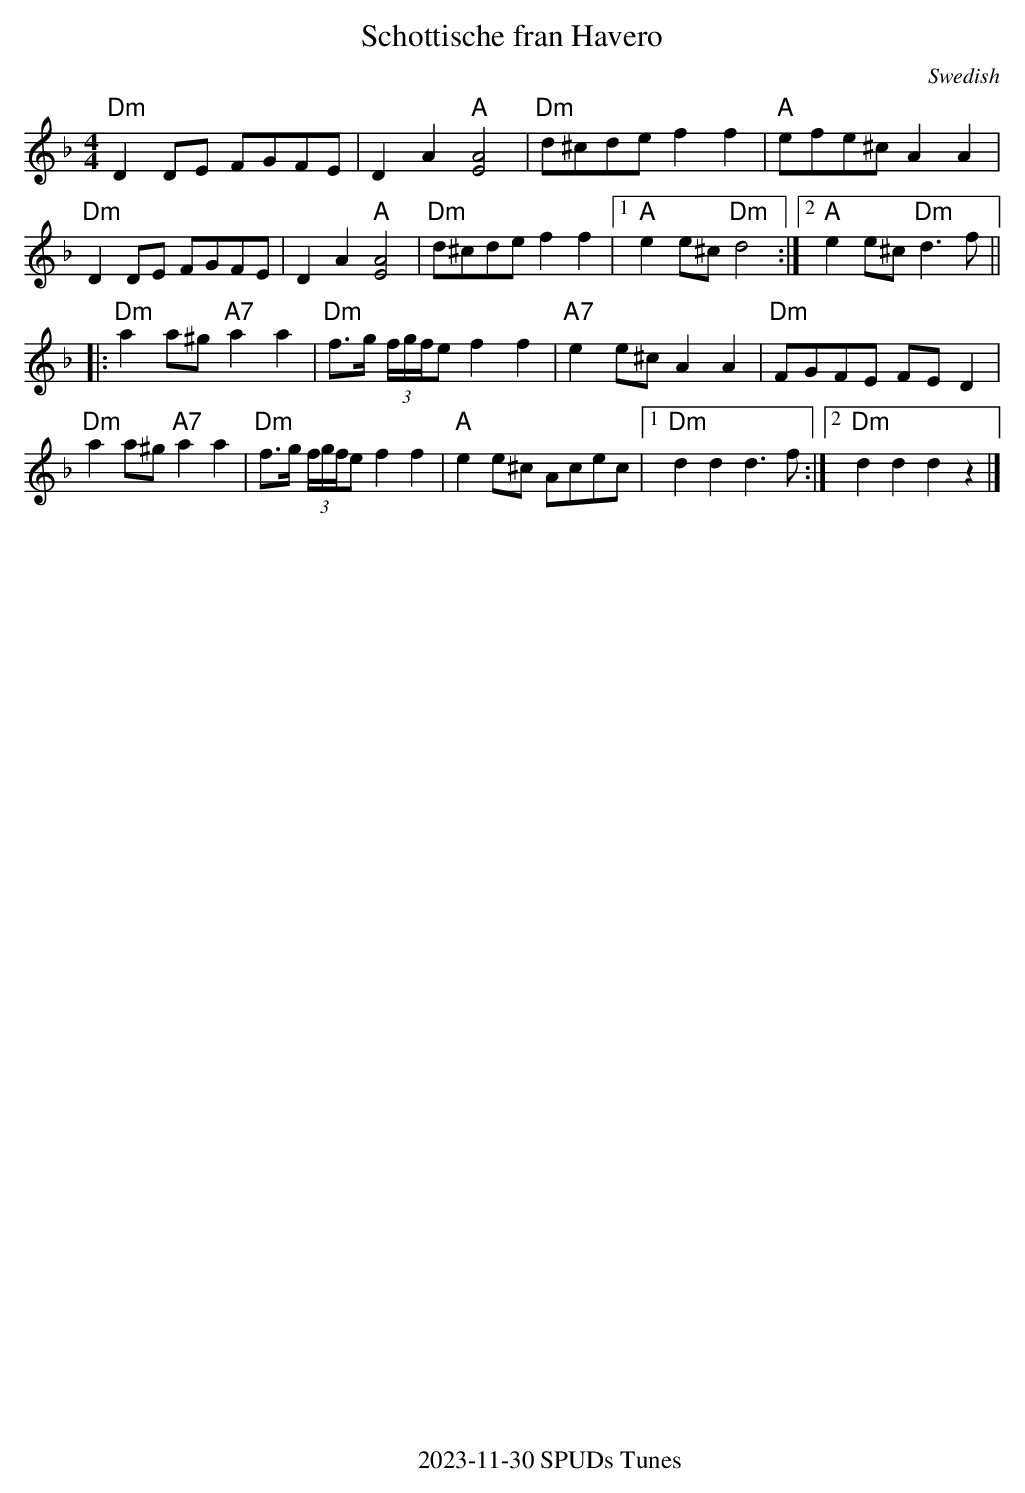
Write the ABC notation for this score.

X:1
T:Schottische fran Havero
M:4/4
L:1/8
C:Swedish
K:Dm
"Dm"D2 DE FGFE|D2 A2 "A"[E4A4]|"Dm"d^cde f2 f2|"A"efe^c A2A2|
"Dm"D2 DE FGFE|D2 A2 "A"[E4A4]|"Dm"d^cde f2 f2|1"A"e2e^c "Dm"d4:|2"A"e2e^c "Dm"d3 f||
|:"Dm"a2 a^g "A7"a2 a2|"Dm"f>g (3f/g/f/e f2f2|"A7"e2e^c A2A2|"Dm"FGFE FE D2|
"Dm"a2 a^g "A7"a2 a2|"Dm"f>g (3f/g/f/e f2f2|"A"e2e^c Acec|1"Dm"d2 d2 d2>f2:|2"Dm"d2 d2 d2 z2|]
